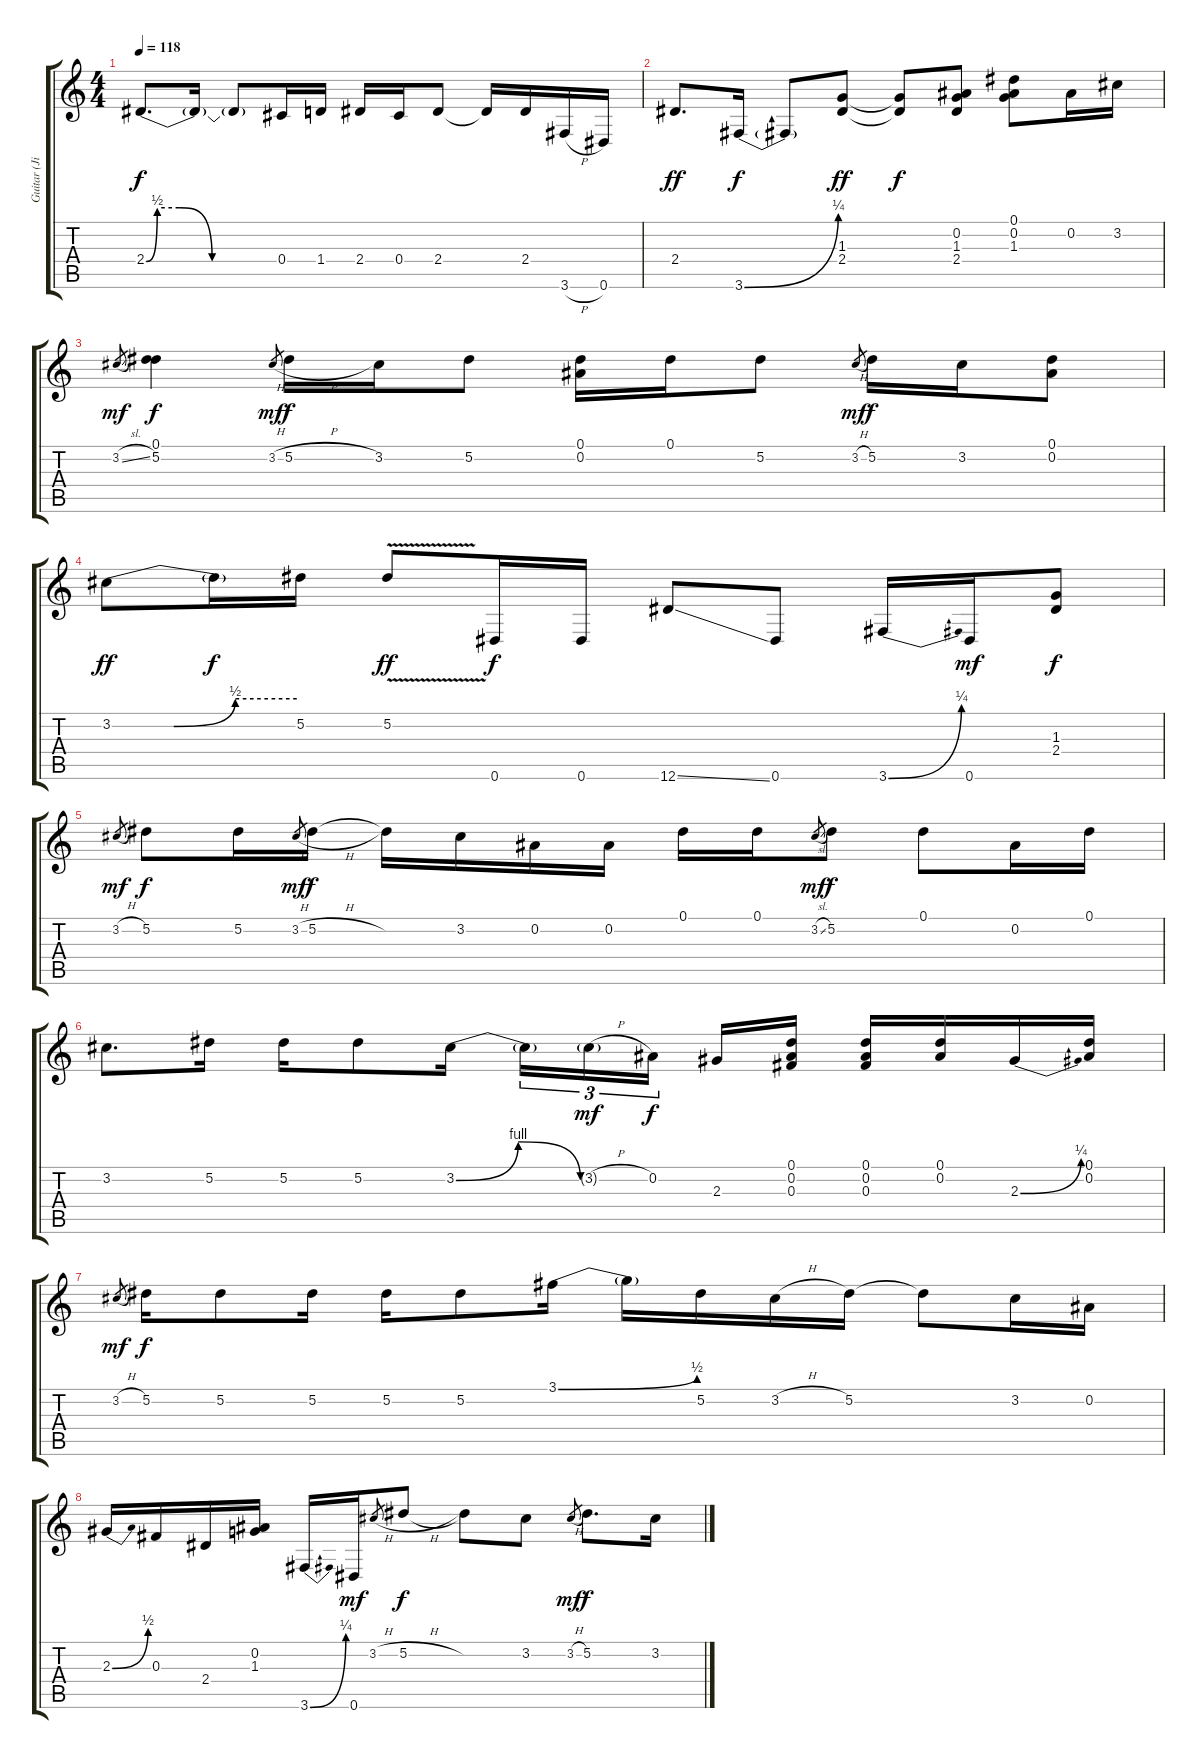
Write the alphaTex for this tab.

\track ("Guitar (Jimi Hendrix)" "Guitar (Ji") {instrument overdrivenguitar}
\staff {score tabs}
\tuning (Eb4 Bb3 Gb3 Db3 Ab2 Eb2) {hide}
\ts (4 4)
\tempo 118
\clef g2
\ks c
2.4{be (custom 0 0 5 2 15 2 30 0 60 0)}.8{d dy f} 2.4{t}.16 2.4{t}.8 0.4.16 1.4.16 2.4.16 0.4.16 2.4.8 2.4{t}.16 2.4.16 3.6{h}.16 0.6.16 |
2.4.8{d dy ff} 3.6{be (bend 0 0 60 1)}.16{dy f} 3.6{t}.8 (1.3 2.4).8{dy ff} (1.3{t} 2.4{t}).8{dy f} (0.2 1.3 2.4).8 (0.1 0.2 1.3).8 0.2.16 3.2.16 |
3.2{sl}.8{gr dy mf} (0.1 5.2).4{dy f} 3.2{h}.8{gr dy mf} 5.2{h}.16{dy f} 3.2.16 5.2.8 (0.1 0.2).16 0.1.16 5.2.8 3.2{h}.8{gr dy mf} 5.2.16{dy f} 3.2.16 (0.1 0.2).8 |
3.2{be (custom 0 0 20 0 40 2 60 2)}.8{dy ff} 3.2{t}.16{dy f} 5.2.16 5.2{v}.8{dy ff} 0.6.16{dy f} 0.6.16 12.6{ss}.8 0.6.8 3.6{be (bend 0 0 60 1)}.16 0.6.16{dy mf} (1.3 2.4).8{dy f} |
3.2{h}.8{gr dy mf} 5.2.8{dy f} 5.2.16 3.2{h}.8{gr dy mf} 5.2{h}.16{dy f} 5.2{t}.16 3.2.16 0.2.16 0.2.16 0.1.16 0.1.16 3.2{sl}.8{gr dy mf} 5.2.8{dy f} 0.1.8 0.2.16 0.1.16 |
3.2.8{d} 5.2.16 5.2.16 5.2.8 3.2{be (bendrelease 0 0 15 4 30 4 60 0)}.16 3.2{t}.16{tu (3 2)} 3.2{h g}.16{tu (3 2) dy mf} 0.2.16{tu (3 2) dy f beam splitsecondary} 2.3.16 (0.1 0.2 0.3).16 (0.1 0.2 0.3).16 (0.1 0.2).16 2.3{be (bend 0 0 60 1)}.16 (0.1 0.2).16 |
3.2{h}.8{gr dy mf} 5.2.16{dy f} 5.2.8 5.2.16 5.2.16 5.2.8 3.1{be (bend 0 0 60 2)}.16 3.1{t}.16 5.2.16 3.2{h}.16 5.2.16 5.2{t}.8 3.2.16 0.2.16 |
2.3{be (bend 0 0 60 2)}.16 0.3.16 2.4.16 (0.2 1.3).16 3.6{be (bend 0 0 60 1)}.16 0.6.16{dy mf} 3.2{h}.8{gr} 5.2{h}.8{dy f} 5.2{t}.8 3.2.8 3.2{h}.8{gr dy mf} 5.2.8{d dy f} 3.2.16
